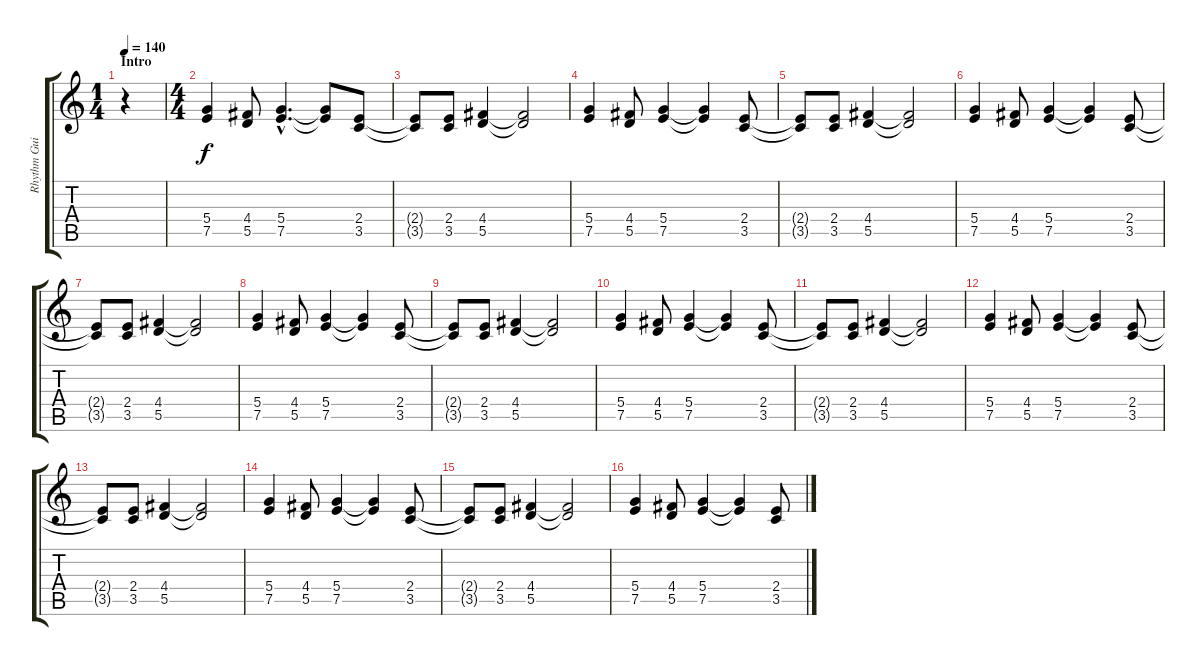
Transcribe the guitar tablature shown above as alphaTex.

\track ("Rhythm Guitar 2" "Rhythm Gui") {instrument distortionguitar}
\staff {score tabs}
\tuning (E4 B3 G3 D3 A2 E2) {hide}
\ts (1 4)
\section ("" "Intro")
\tempo 140
\clef g2
\ks c
r.4{dy f instrument distortionguitar} |
\ts (4 4)
(5.4 7.5).4 (4.4 5.5).8 (5.4{hac} 7.5{hac}).4{d} (5.4{t} 7.5{t}).8 (2.4 3.5).8 |
(2.4{t} 3.5{t}).8 (2.4 3.5).8 (4.4 5.5).4 (4.4{t} 5.5{t}).2 |
(5.4 7.5).4 (4.4 5.5).8 (5.4 7.5).4 (5.4{t} 7.5{t}).4 (2.4 3.5).8 |
(2.4{t} 3.5{t}).8 (2.4 3.5).8 (4.4 5.5).4 (4.4{t} 5.5{t}).2 |
(5.4 7.5).4 (4.4 5.5).8 (5.4 7.5).4 (5.4{t} 7.5{t}).4 (2.4 3.5).8 |
(2.4{t} 3.5{t}).8 (2.4 3.5).8 (4.4 5.5).4 (4.4{t} 5.5{t}).2 |
(5.4 7.5).4 (4.4 5.5).8 (5.4 7.5).4 (5.4{t} 7.5{t}).4 (2.4 3.5).8 |
(2.4{t} 3.5{t}).8 (2.4 3.5).8 (4.4 5.5).4 (4.4{t} 5.5{t}).2 |
(5.4 7.5).4 (4.4 5.5).8 (5.4 7.5).4 (5.4{t} 7.5{t}).4 (2.4 3.5).8 |
(2.4{t} 3.5{t}).8 (2.4 3.5).8 (4.4 5.5).4 (4.4{t} 5.5{t}).2 |
(5.4 7.5).4 (4.4 5.5).8 (5.4 7.5).4 (5.4{t} 7.5{t}).4 (2.4 3.5).8 |
(2.4{t} 3.5{t}).8 (2.4 3.5).8 (4.4 5.5).4 (4.4{t} 5.5{t}).2 |
(5.4 7.5).4 (4.4 5.5).8 (5.4 7.5).4 (5.4{t} 7.5{t}).4 (2.4 3.5).8 |
(2.4{t} 3.5{t}).8 (2.4 3.5).8 (4.4 5.5).4 (4.4{t} 5.5{t}).2 |
(5.4 7.5).4 (4.4 5.5).8 (5.4 7.5).4 (5.4{t} 7.5{t}).4 (2.4 3.5).8
